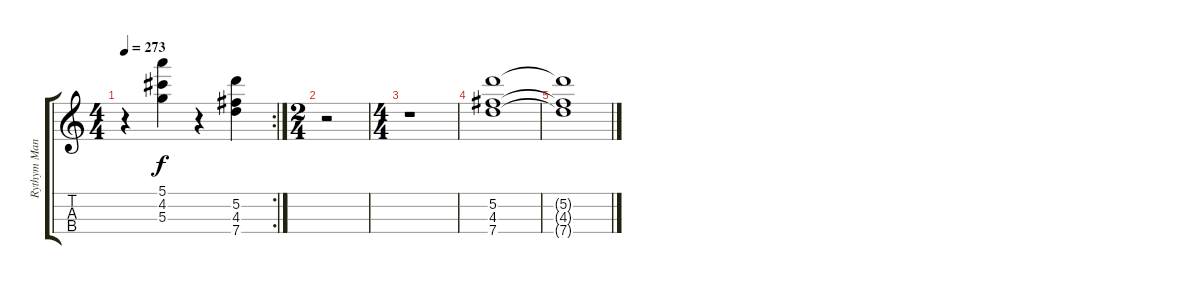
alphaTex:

\track ("Rythym Mandolin" "Rythym Man") {instrument banjo}
\staff {score tabs}
\tuning (E5 A4 D4 G3) {hide}
\displaytranspose 12
\rc 2
\ts (4 4)
\tempo 273
\clef g2
\ks c
r.4{dy f} (5.1 4.2 5.3).4 r.4 (5.2 4.3 7.4).4 |
\ts (2 4)
r.2 |
\ts (4 4)
r.1 |
(5.2 4.3 7.4).1 |
(5.2{t} 4.3{t} 7.4{t}).1
